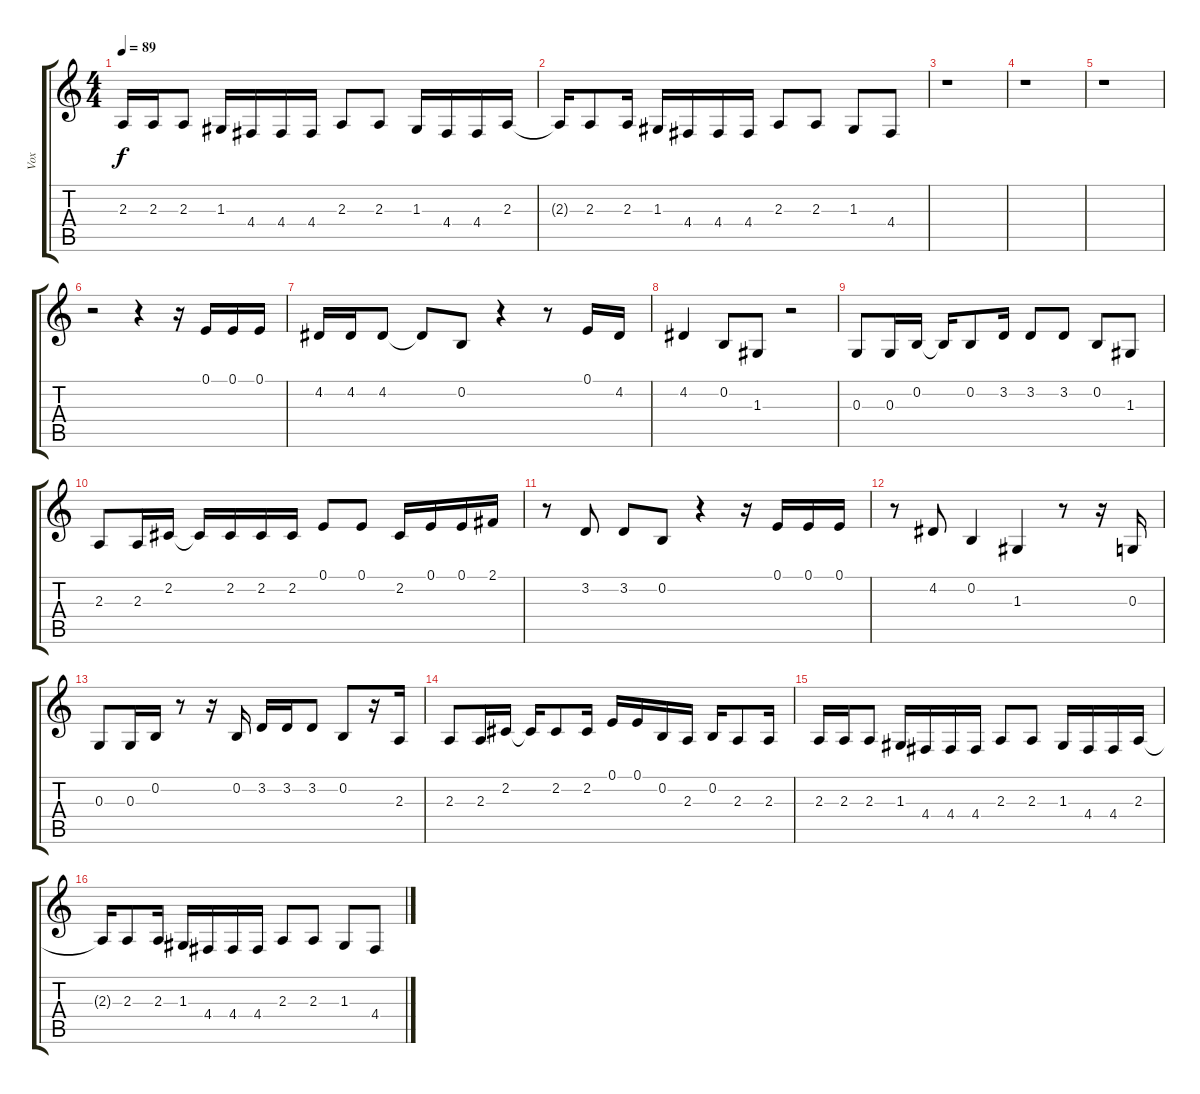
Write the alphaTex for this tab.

\track ("Vox" "Vox") {instrument drawbarorgan}
\staff {score tabs}
\tuning (E4 B3 G3 D3 A2 E2) {hide}
\ts (4 4)
\tempo 89
\clef g2
\ks c
2.3.16{dy f} 2.3.16 2.3.8 1.3.16 4.4.16 4.4.16 4.4.16 2.3.8 2.3.8 1.3.16 4.4.16 4.4.16 2.3.16 |
2.3{t}.16 2.3.8 2.3.16 1.3.16 4.4.16 4.4.16 4.4.16 2.3.8 2.3.8 1.3.8 4.4.8 |
r.1 |
r.1 |
r.1 |
r.2 r.4 r.16 0.1.16 0.1.16 0.1.16 |
4.2.16 4.2.16 4.2.8 4.2{t}.8 0.2.8 r.4 r.8 0.1.16 4.2.16 |
4.2.4 0.2.8 1.3.8 r.2 |
0.3.8 0.3.16 0.2.16 0.2{t}.16 0.2.8 3.2.16 3.2.8 3.2.8 0.2.8 1.3.8 |
2.3.8 2.3.16 2.2.16 2.2{t}.16 2.2.16 2.2.16 2.2.16 0.1.8 0.1.8 2.2.16 0.1.16 0.1.16 2.1.16 |
r.8 3.2.8 3.2.8 0.2.8 r.4 r.16 0.1.16 0.1.16 0.1.16 |
r.8 4.2.8 0.2.4 1.3.4 r.8 r.16 0.3.16 |
0.3.8 0.3.16 0.2.16 r.8 r.16 0.2.16 3.2.16 3.2.16 3.2.8 0.2.8 r.16 2.3.16 |
2.3.8 2.3.16 2.2.16 2.2{t}.16 2.2.8 2.2.16 0.1.16 0.1.16 0.2.16 2.3.16 0.2.16 2.3.8 2.3.16 |
2.3.16 2.3.16 2.3.8 1.3.16 4.4.16 4.4.16 4.4.16 2.3.8 2.3.8 1.3.16 4.4.16 4.4.16 2.3.16 |
2.3{t}.16 2.3.8 2.3.16 1.3.16 4.4.16 4.4.16 4.4.16 2.3.8 2.3.8 1.3.8 4.4.8
